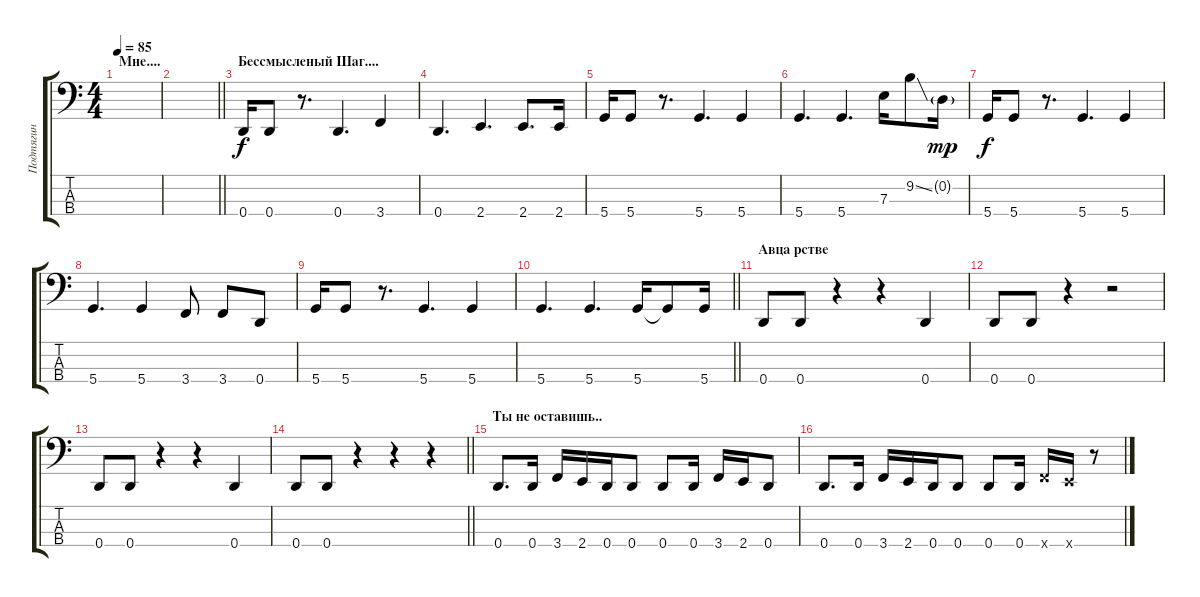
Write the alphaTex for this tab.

\track ("Подтягин" "Подтягин") {instrument electricbasspick}
\staff {score tabs}
\tuning (G2 D2 A1 D1) {hide}
\ts (4 4)
\section ("" "Мне....")
\tempo 85
\clef f4
\ks c
|
\barLineRight lightlight
|
\section ("" "Бессмысленый Шаг....")
0.4.16 0.4.8 r.8{d} 0.4.4{d} 3.4.4 |
0.4.4{d} 2.4.4{d} 2.4.8{d} 2.4.16 |
5.4.16 5.4.8 r.8{d} 5.4.4{d} 5.4.4 |
5.4.4{d} 5.4.4{d} 7.3.16 9.2{ss}.8 0.2{g}.16{dy mp} |
5.4.16{dy f} 5.4.8 r.8{d} 5.4.4{d} 5.4.4 |
5.4.4{d} 5.4.4 3.4.8 3.4.8 0.4.8 |
5.4.16 5.4.8 r.8{d} 5.4.4{d} 5.4.4 |
\barLineRight lightlight
5.4.4{d} 5.4.4{d} 5.4.16 5.4{t}.8 5.4.16 |
\section ("" "Авца рстве")
0.4.8 0.4.8 r.4 r.4 0.4.4 |
0.4.8 0.4.8 r.4 r.2 |
0.4.8 0.4.8 r.4 r.4 0.4.4 |
\barLineRight lightlight
0.4.8 0.4.8 r.4 r.4 r.4 |
\section ("" "Ты не оставишь..")
0.4.8{d} 0.4.16 3.4.16 2.4.16 0.4.16 0.4.8 0.4.8 0.4.16 3.4.16 2.4.16 0.4.8 |
0.4.8{d} 0.4.16 3.4.16 2.4.16 0.4.16 0.4.8 0.4.8 0.4.16 3.4{x}.16 2.4{x}.16 r.8
